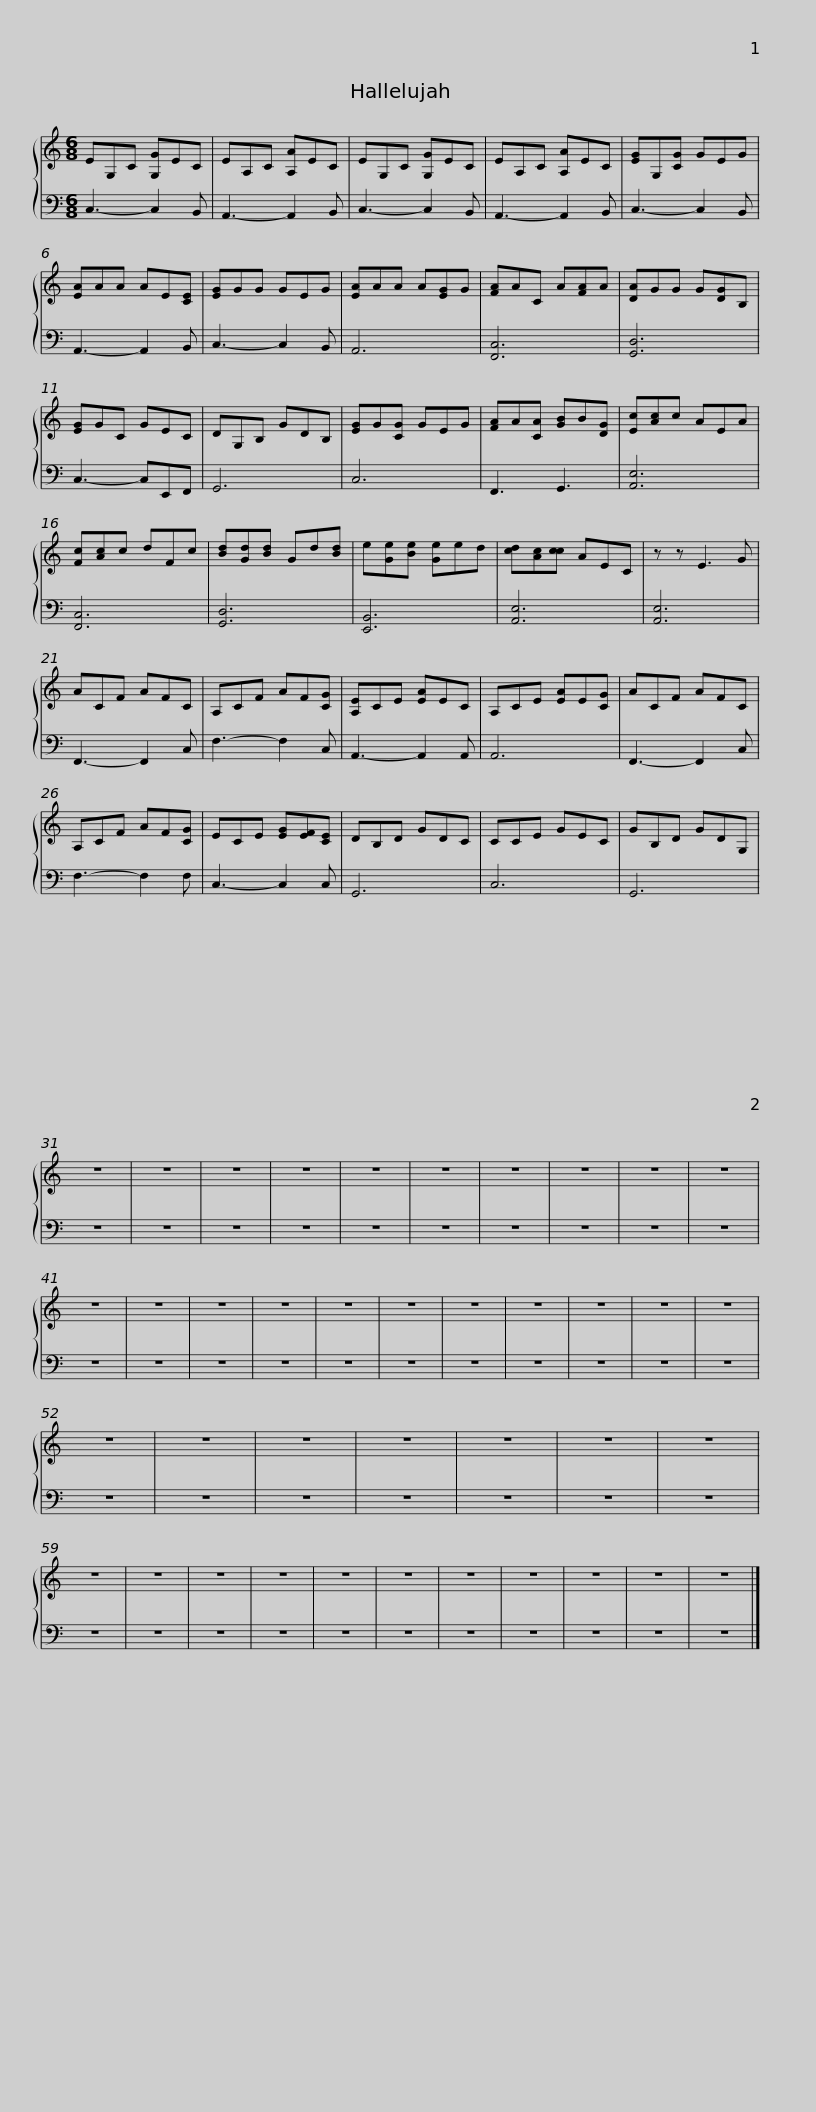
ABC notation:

X:1
%%score { 1 | 2 }
L:1/8
M:6/8
I:linebreak $
K:C
V:1 treble
V:2 bass
V:1
 EG,C [G,G]EC | EA,C [A,A]EC | EG,C [G,G]EC | EA,C [A,A]EC | [EG]G,[CG] GEG |$ %5
 [EA]AA AE[CE] | [EG]GG GEG | [EA]AA A[EG]G | [FA]AC A[FA]A | [DA]GG G[DG]B, | %10
 [EG]GC GEC |$ DG,B, GDB, | [EG]G[CG] GEG | [FA]A[CA] [GB]B[DG] | [Ec][Ac]c AEA | %15
 [Fc][Ac]c dFc | [Bd][Gd][Bd] Gd[Bd] |$ e[Ge][Be] [Ge]ed | [cd][Ac][cc] AEC | z z E3 G | %20
 ACF AFC | A,CF AF[CG] | [A,E]CE [EA]EC |$ A,CE [EA]E[CG] | ACF AFC | %25
 A,CF AF[CG] | ECE [EG][EF][CE] | DB,D GDC | CCE GEC |$ GB,D GDG, | %30
 z6 | z6 | z6 | z6 | z6 | %35
 z6 | z6 | z6 | z6 | z6 | %40
 z6 | z6 | z6 | z6 | z6 | %45
 z6 | z6 | z6 | z6 |$ z6 | %50
 z6 | z6 | z6 | z6 | z6 | %55
 z6 | z6 | z6 | z6 | z6 | %60
 z6 | z6 | z6 | z6 | z6 | %65
 z6 | z6 | z6 | z6 |] %69
V:2
 C,3- C,2 B,, | A,,3- A,,2 B,, | C,3- C,2 B,, | A,,3- A,,2 B,, | C,3- C,2 B,, |$ %5
 A,,3- A,,2 B,, | C,3- C,2 B,, | A,,6 | [F,,C,]6 | [G,,D,]6 | %10
 C,3- C,E,,F,, |$ G,,6 | C,6 | F,,3 G,,3 | [A,,E,]6 | %15
 [F,,C,]6 | [G,,D,]6 |$ [E,,B,,]6 | [A,,E,]6 | [A,,E,]6 | %20
 F,,3- F,,2 C, | F,3- F,2 C, | A,,3- A,,2 A,, |$ A,,6 | F,,3- F,,2 C, | %25
 F,3- F,2 F, | C,3- C,2 C, | G,,6 | C,6 |$ G,,6 | %30
 z6 | z6 | z6 | z6 | z6 | %35
 z6 | z6 | z6 | z6 | z6 | %40
 z6 | z6 | z6 | z6 | z6 | %45
 z6 | z6 | z6 | z6 |$ z6 | %50
 z6 | z6 | z6 | z6 | z6 | %55
 z6 | z6 | z6 | z6 | z6 | %60
 z6 | z6 | z6 | z6 | z6 | %65
 z6 | z6 | z6 | z6 |] %69
